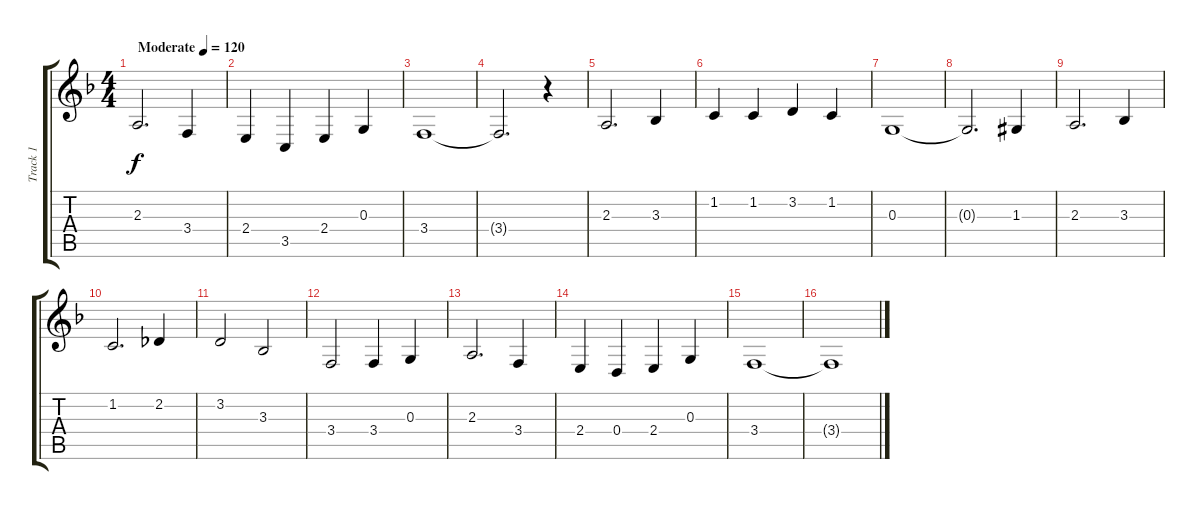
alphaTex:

\track ("Track 1" "Track 1") {instrument acousticgrandpiano}
\staff {score tabs}
\tuning (E4 B3 G3 D3 A2 E2) {hide}
\ts (4 4)
\tempo (120 "Moderate")
\clef g2
\ks f
2.3.2{d dy f instrument acousticgrandpiano} 3.4.4 |
2.4.4 3.5.4 2.4.4 0.3.4 |
3.4.1 |
3.4{t}.2{d} r.4 |
2.3.2{d} 3.3.4 |
1.2.4 1.2.4 3.2.4 1.2.4 |
0.3.1 |
0.3{t}.2{d} 1.3{acc #}.4 |
2.3.2{d} 3.3.4 |
1.2.2{d} 2.2.4 |
3.2.2 3.3.2 |
3.4.2 3.4.4 0.3.4 |
2.3.2{d} 3.4.4 |
2.4.4 0.4.4 2.4.4 0.3.4 |
3.4.1 |
3.4{t}.1
